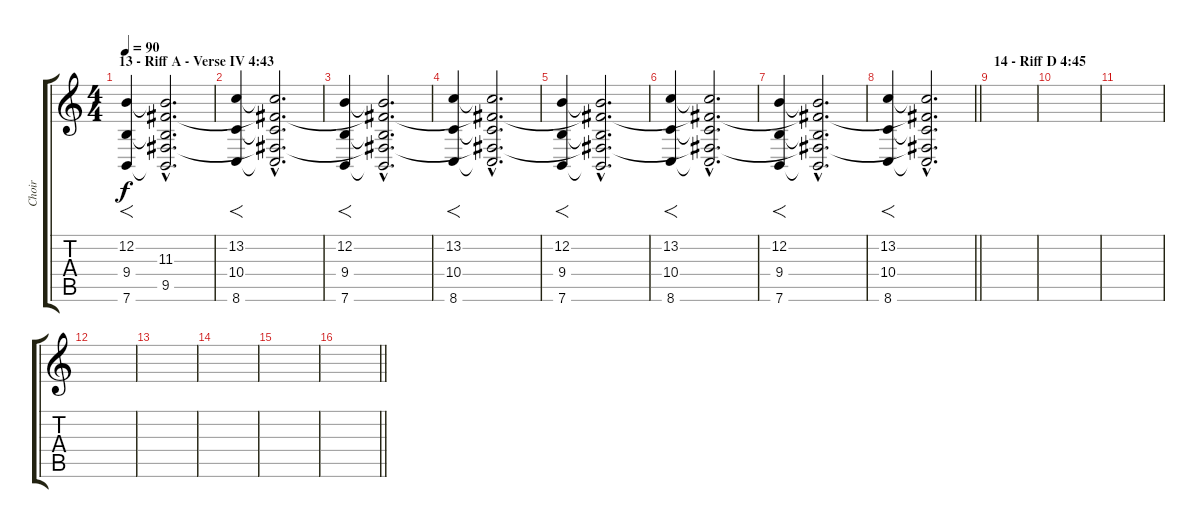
\track ("Choir" "Choir") {instrument choiraahs}
\staff {score tabs}
\tuning (E4 B3 G3 D3 A2 E2) {hide}
\ts (4 4)
\section ("" "13 - Riff A - Verse IV 4:43")
\tempo 90
\clef g2
\ks c
(12.2 9.4 7.6).4{f dy f} (12.2{hac t} 11.3{hac} 9.4{hac t} 9.5{hac} 7.6{hac t}).2{d} |
(13.2 10.4 8.6).4{f} (13.2{hac t} 11.3{hac t} 10.4{hac t} 9.5{hac t} 8.6{hac t}).2{d} |
(12.2 9.4 7.6).4{f} (12.2{hac t} 11.3{hac t} 9.4{hac t} 9.5{hac t} 7.6{hac t}).2{d} |
(13.2 10.4 8.6).4{f} (13.2{hac t} 11.3{hac t} 10.4{hac t} 9.5{hac t} 8.6{hac t}).2{d} |
(12.2 9.4 7.6).4{f} (12.2{hac t} 11.3{hac t} 9.4{hac t} 9.5{hac t} 7.6{hac t}).2{d} |
(13.2 10.4 8.6).4{f} (13.2{hac t} 11.3{hac t} 10.4{hac t} 9.5{hac t} 8.6{hac t}).2{d} |
(12.2 9.4 7.6).4{f} (12.2{hac t} 11.3{hac t} 9.4{hac t} 9.5{hac t} 7.6{hac t}).2{d} |
\barLineRight lightlight
(13.2 10.4 8.6).4{f} (13.2{hac t} 11.3{hac t} 10.4{hac t} 9.5{hac t} 8.6{hac t}).2{d} |
\section ("" "14 - Riff D 4:45")
|
|
|
|
|
|
|
\barLineRight lightlight
